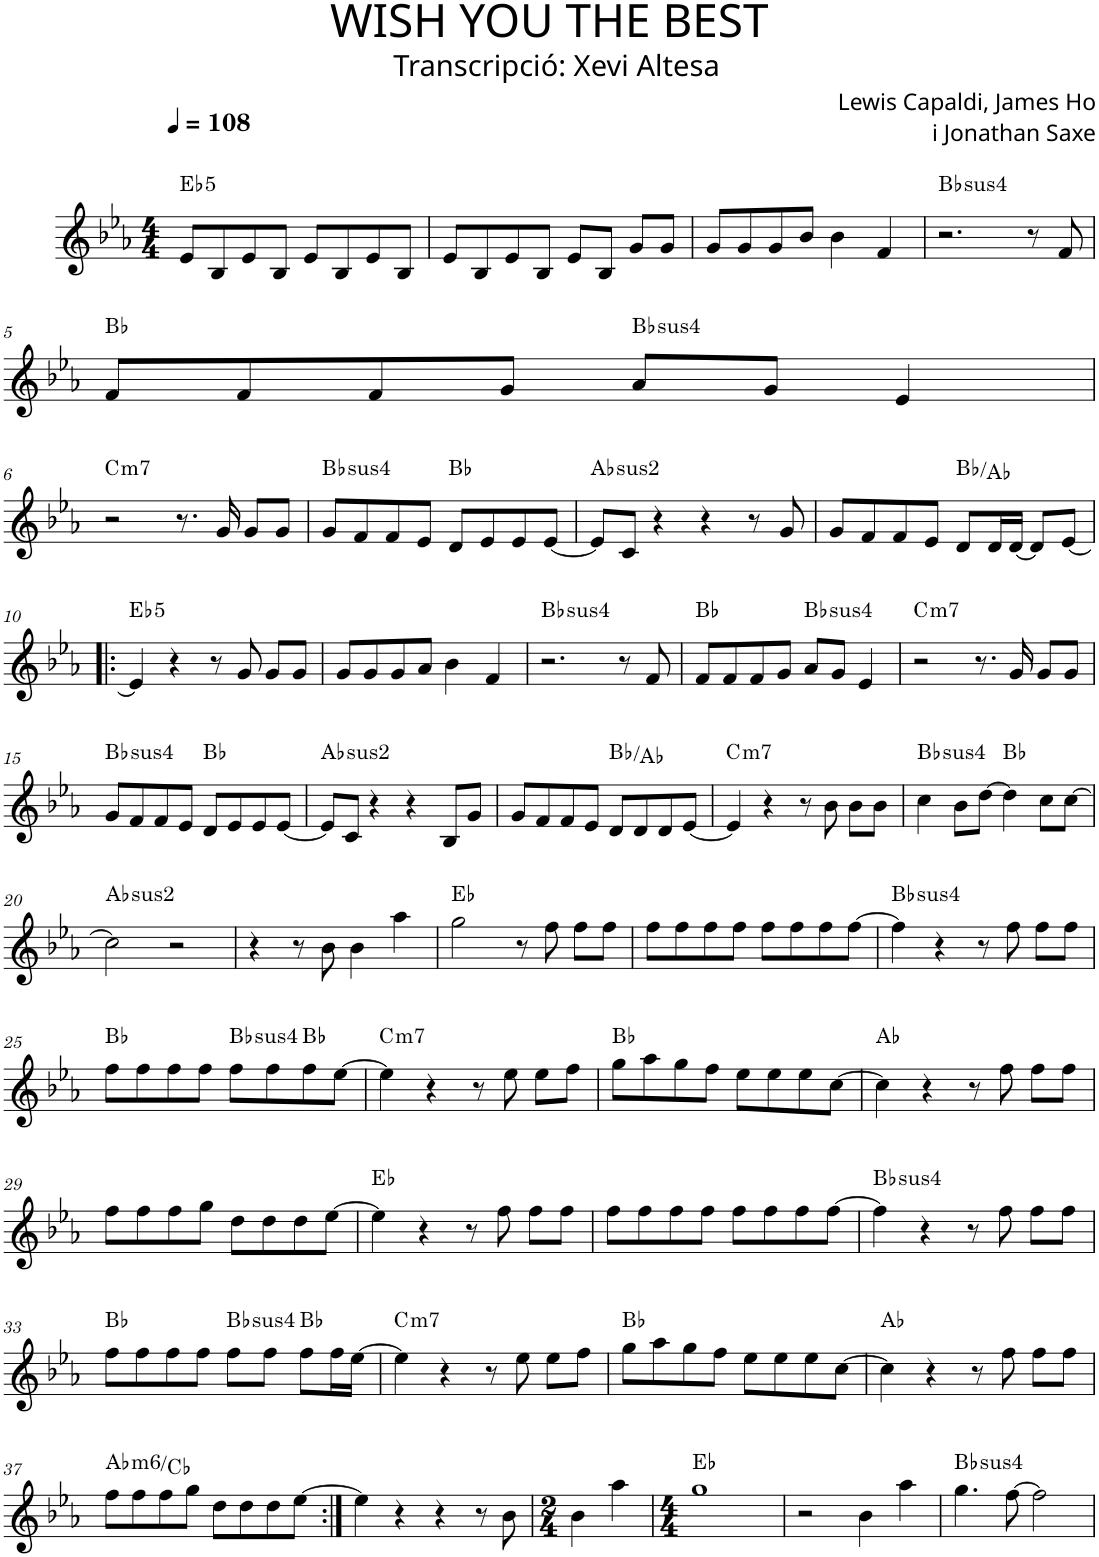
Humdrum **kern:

**kern	**harte
*part1	*part1
*staff1	*
*I"P1	*
*clefG2	*
*k[b-e-a-]	*
*E-:	*
*M4/4	*
*MM108	*
=1	=1
!	!LO:H:kt=5
8e-/L	Eb:(1,5)
8B-/	.
8e-/	.
8B-/J	.
8e-/L	.
8B-/	.
8e-/	.
8B-/J	.
=2	=2
8e-/L	.
8B-/	.
8e-/	.
8B-/J	.
8e-/L	.
8B-/J	.
8g/L	.
8g/J	.
=3	=3
8g/L	.
8g/	.
8g/	.
8b-/J	.
4b-\	.
4f/	.
=4	=4
!	!LO:H:kt=4
2.r	Bb:sus4
8r	.
8f/	.
!!LO:LB:g=z
=5	=5
8f/L	Bb:maj
8f/	.
8f/	.
8g/J	.
!	!LO:H:kt=4
8a-/L	Bb:sus4
8g/J	.
4e-/	.
!!LO:LB:g=z
=6	=6
!	!LO:H:kt=m7
2r	C:min7
8.r	.
16g/	.
8g/L	.
8g/J	.
=7	=7
!	!LO:H:kt=4
8g/L	Bb:sus4
8f/	.
8f/	.
8e-/J	.
8d/L	Bb:maj
8e-/	.
8e-/	.
[<8e-/J	.
=8	=8
!	!LO:H:kt=2
8e-/L]	Ab:(1,2,5)
8c/J	.
4r	.
4r	.
8r	.
8g/	.
=9	=9
8g/L	.
8f/	.
8f/	.
8e-/J	.
8d/L	Bb:maj/b7
16d/L	.
[<16d/JJ	.
8d/L]	.
[<8e-/J	.
!!LO:LB:g=z
=10!|:	=10!|:
!	!LO:H:kt=5
4e-/]	Eb:(1,5)
4r	.
8r	.
8g/	.
8g/L	.
8g/J	.
=11	=11
8g/L	.
8g/	.
8g/	.
8a-/J	.
4b-\	.
4f/	.
=12	=12
!	!LO:H:kt=4
2.r	Bb:sus4
8r	.
8f/	.
=13	=13
8f/L	Bb:maj
8f/	.
8f/	.
8g/J	.
!	!LO:H:kt=4
8a-/L	Bb:sus4
8g/J	.
4e-/	.
=14	=14
!	!LO:H:kt=m7
2r	C:min7
8.r	.
16g/	.
8g/L	.
8g/J	.
!!LO:LB:g=z
=15	=15
!	!LO:H:kt=4
8g/L	Bb:sus4
8f/	.
8f/	.
8e-/J	.
8d/L	Bb:maj
8e-/	.
8e-/	.
[<8e-/J	.
=16	=16
!	!LO:H:kt=2
8e-/L]	Ab:(1,2,5)
8c/J	.
4r	.
4r	.
8B-/L	.
8g/J	.
=17	=17
8g/L	.
8f/	.
8f/	.
8e-/J	.
8d/L	Bb:maj/b7
8d/	.
8d/	.
[<8e-/J	.
=18	=18
!	!LO:H:kt=m7
4e-/]	C:min7
4r	.
8r	.
8b-\	.
8b-\L	.
8b-\J	.
=19	=19
!	!LO:H:kt=4
4cc\	Bb:sus4
8b-\L	.
[>8dd\J	.
4dd\]	Bb:maj
8cc\L	.
[>8cc\J	.
!!LO:LB:g=z
=20	=20
!	!LO:H:kt=2
2cc\]	Ab:(1,2,5)
2r	.
=21	=21
4r	.
8r	.
8b-\	.
4b-\	.
4aa-\	.
=22	=22
2gg\	Eb:maj
8r	.
8ff\	.
8ff\L	.
8ff\J	.
=23	=23
8ff\L	.
8ff\	.
8ff\	.
8ff\J	.
8ff\L	.
8ff\	.
8ff\	.
[>8ff\J	.
=24	=24
!	!LO:H:kt=4
4ff\]	Bb:sus4
4r	.
8r	.
8ff\	.
8ff\L	.
8ff\J	.
!!LO:LB:g=z
=25	=25
8ff\L	Bb:maj
8ff\	.
8ff\	.
8ff\J	.
!	!LO:H:kt=4
8ff\L	Bb:sus4
8ff\	.
8ff\	Bb:maj
[>8ee-\J	.
=26	=26
!	!LO:H:kt=m7
4ee-\]	C:min7
4r	.
8r	.
8ee-\	.
8ee-\L	.
8ff\J	.
=27	=27
8gg\L	Bb:maj
8aa-\	.
8gg\	.
8ff\J	.
8ee-\L	.
8ee-\	.
8ee-\	.
[>8cc\J	.
=28	=28
4cc\]	Ab:maj
4r	.
8r	.
8ff\	.
8ff\L	.
8ff\J	.
!!LO:LB:g=z
=29	=29
8ff\L	.
8ff\	.
8ff\	.
8gg\J	.
8dd\L	.
8dd\	.
8dd\	.
[>8ee-\J	.
=30	=30
4ee-\]	Eb:maj
4r	.
8r	.
8ff\	.
8ff\L	.
8ff\J	.
=31	=31
8ff\L	.
8ff\	.
8ff\	.
8ff\J	.
8ff\L	.
8ff\	.
8ff\	.
[>8ff\J	.
=32	=32
!	!LO:H:kt=4
4ff\]	Bb:sus4
4r	.
8r	.
8ff\	.
8ff\L	.
8ff\J	.
!!LO:LB:g=z
=33	=33
8ff\L	Bb:maj
8ff\	.
8ff\	.
8ff\J	.
!	!LO:H:kt=4
8ff\L	Bb:sus4
8ff\J	.
8ff\L	Bb:maj
16ff\L	.
[>16ee-\JJ	.
=34	=34
!	!LO:H:kt=m7
4ee-\]	C:min7
4r	.
8r	.
8ee-\	.
8ee-\L	.
8ff\J	.
=35	=35
8gg\L	Bb:maj
8aa-\	.
8gg\	.
8ff\J	.
8ee-\L	.
8ee-\	.
8ee-\	.
[>8cc\J	.
=36	=36
4cc\]	Ab:maj
4r	.
8r	.
8ff\	.
8ff\L	.
8ff\J	.
!!LO:LB:g=z
=37	=37
!	!LO:H:kt=m6
8ff\L	Ab:min6/b3
8ff\	.
8ff\	.
8gg\J	.
8dd\L	.
8dd\	.
8dd\	.
[>8ee-\J	.
=38:|!	=38:|!
4ee-\]	.
4r	.
4r	.
8r	.
8b-\	.
=39	=39
*M2/4	*
4b-\	.
4aa-\	.
=40	=40
*M4/4	*
1gg	Eb:maj
=41	=41
2r	.
4b-\	.
4aa-\	.
=42	=42
!	!LO:H:kt=4
4.gg\	Bb:sus4
[>8ff\	.
2ff\]	.
=	=
*-	*-
